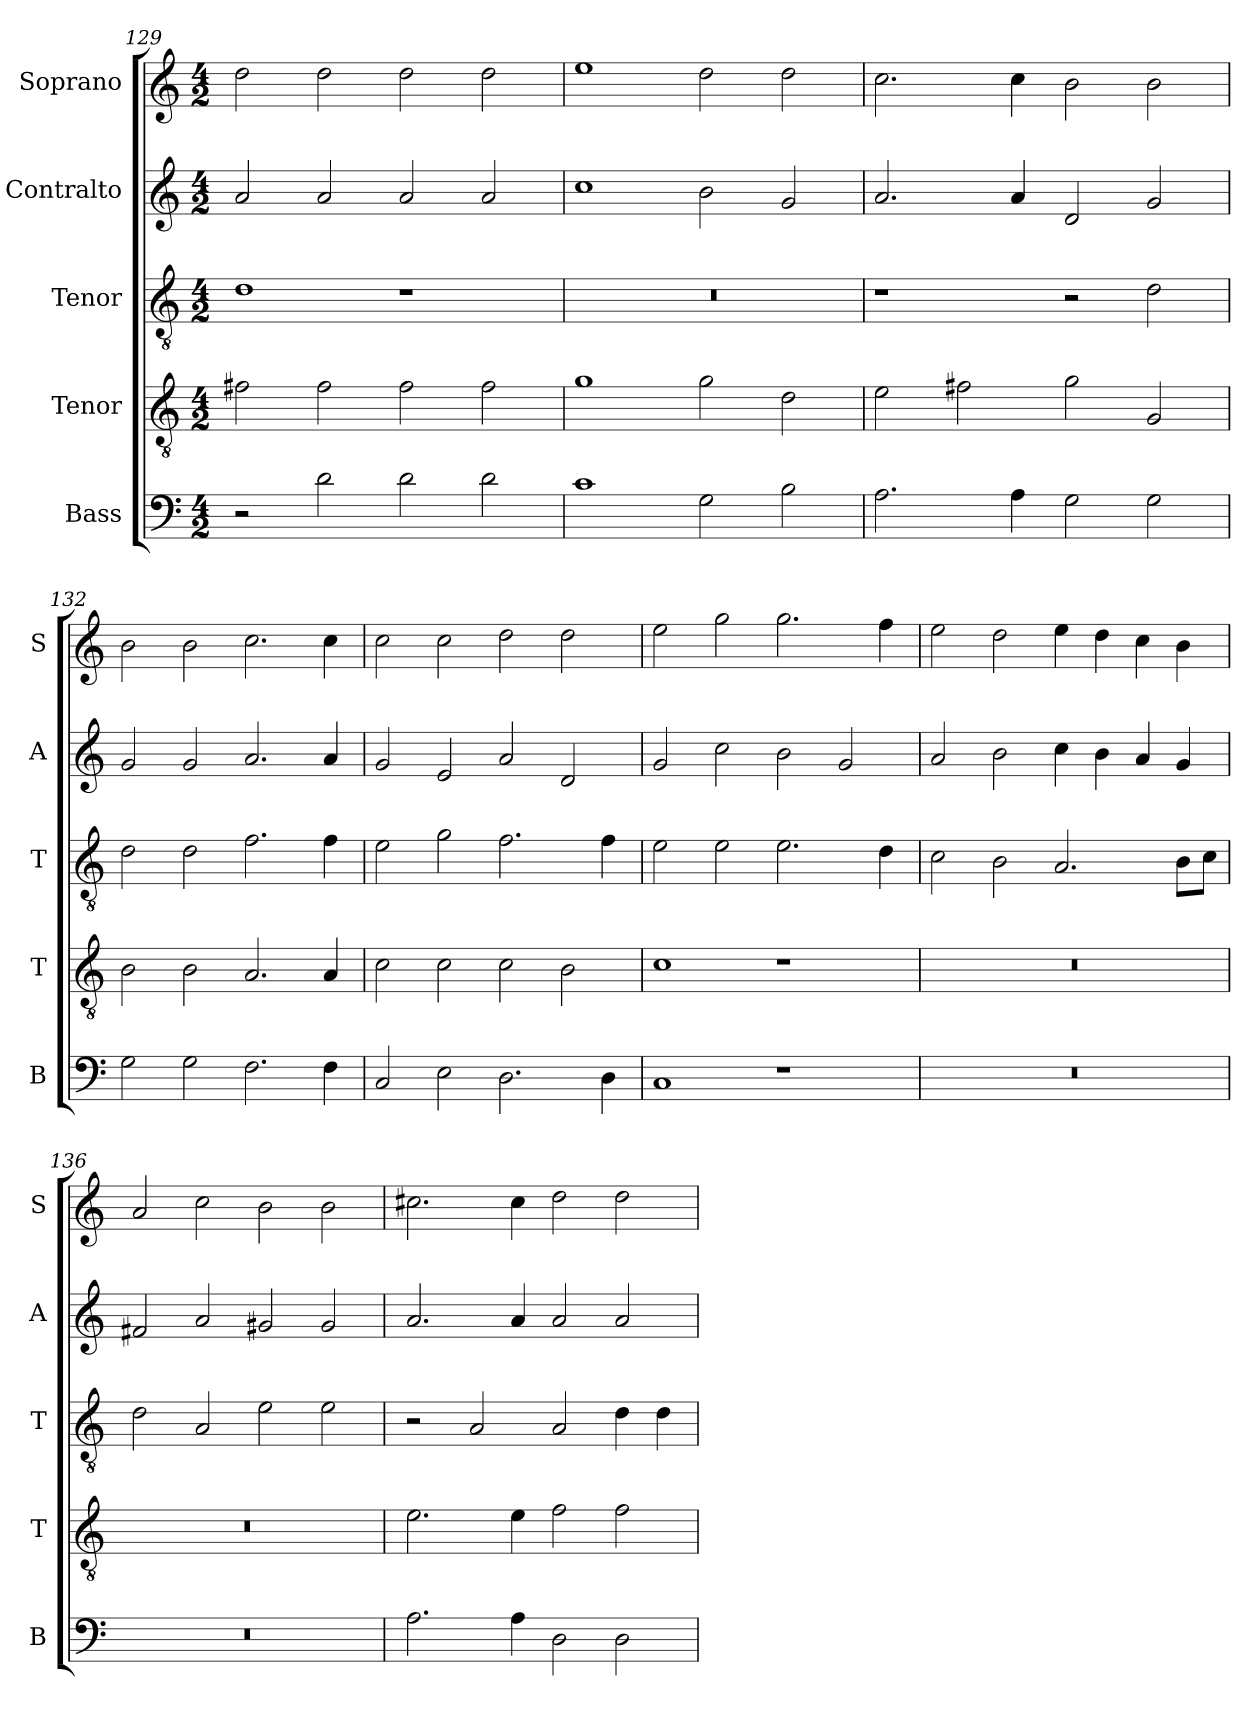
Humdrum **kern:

**kern	**kern	**kern	**kern	**kern
*part5	*part4	*part3	*part2	*part1
*staff5	*staff4	*staff3	*staff2	*staff1
*I"Bass	*I"Tenor	*I"Tenor	*I"Contralto	*I"Soprano
*I'B	*I'T	*I'T	*I'A	*I'S
*clefF4	*clefGv2	*clefGv2	*clefG2	*clefG2
*k[]	*k[]	*k[]	*k[]	*k[]
*G:mix	*G:mix	*G:mix	*G:mix	*G:mix
*M4/2	*M4/2	*M4/2	*M4/2	*M4/2
=129	=129	=129	=129	=129
2r	2f#X	1d	2a	2dd
2d	2f#	.	2a	2dd
2d	2f#	1r	2a	2dd
2d	2f#	.	2a	2dd
=130	=130	=130	=130	=130
1c	1g	0r	1cc	1ee
2G	2g	.	2b	2dd
2B	2d	.	2g	2dd
=131	=131	=131	=131	=131
2.A	2e	1r	2.a	2.cc
.	2f#X	.	.	.
4A	.	.	4a	4cc
2G	2g	2r	2d	2b
2G	2G	2d	2g	2b
=132	=132	=132	=132	=132
2G	2B	2d	2g	2b
2G	2B	2d	2g	2b
2.F	2.A	2.f	2.a	2.cc
4F	4A	4f	4a	4cc
=133	=133	=133	=133	=133
2C	2c	2e	2g	2cc
2E	2c	2g	2e	2cc
2.D	2c	2.f	2a	2dd
.	2B	.	2d	2dd
4D	.	4f	.	.
=134	=134	=134	=134	=134
1C	1c	2e	2g	2ee
.	.	2e	2cc	2gg
1r	1r	2.e	2b	2.gg
.	.	.	2g	.
.	.	4d	.	4ff
=135	=135	=135	=135	=135
0r	0r	2c	2a	2ee
.	.	2B	2b	2dd
.	.	2.A	4cc	4ee
.	.	.	4b	4dd
.	.	.	4a	4cc
.	.	8B\L	4g	4b
.	.	8c\J	.	.
=136	=136	=136	=136	=136
0r	0r	2d	2f#X	2a
.	.	2A	2a	2cc
.	.	2e	2g#X	2b
.	.	2e	2g#	2b
=137	=137	=137	=137	=137
2.A	2.e	2r	2.a	2.cc#X
.	.	2A	.	.
4A	4e	.	4a	4cc#
2D	2f	2A	2a	2dd
2D	2f	4d	2a	2dd
.	.	4d	.	.
=	=	=	=	=
*-	*-	*-	*-	*-
